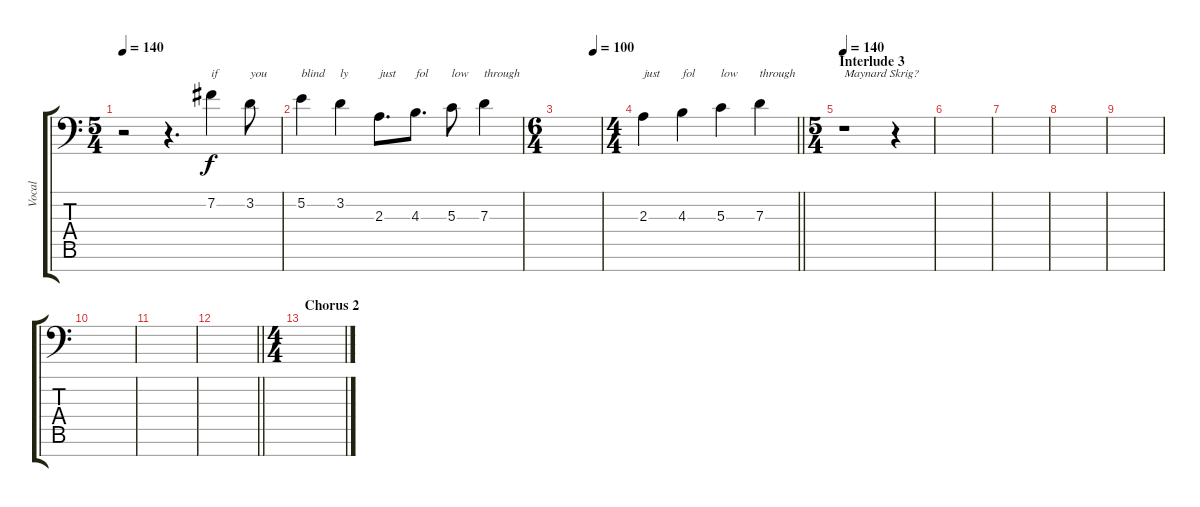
\track ("Vocal" "Vocal") {solo instrument tenorsax}
\staff {score tabs}
\tuning (E4 B3 G3 D3 A2 E2 C-1) {hide}
\ts (5 4)
\tempo 140
\clef f4
\ks c
r.2{dy f} r.4{d} 7.2.4{txt "if"} 3.2.8{txt "you"} |
5.2.4{txt "blind"} 3.2.4{txt "ly"} 2.3.8{d txt "just"} 4.3.8{d txt "fol"} 5.3.8{txt "low"} 7.3.4{txt "through"} |
\ts (6 4)
\tempo (100 0.8333333333333334)
|
\ts (4 4)
\barLineRight lightlight
2.3.4{txt "just"} 4.3.4{txt "fol"} 5.3.4{txt "low"} 7.3.4{txt "through"} |
\ts (5 4)
\section ("" "Interlude 3")
\tempo 140
r.1{txt "Maynard Skrig?"} r.4 |
|
|
|
|
|
|
\barLineRight lightlight
|
\ts (4 4)
\section ("" "Chorus 2")
